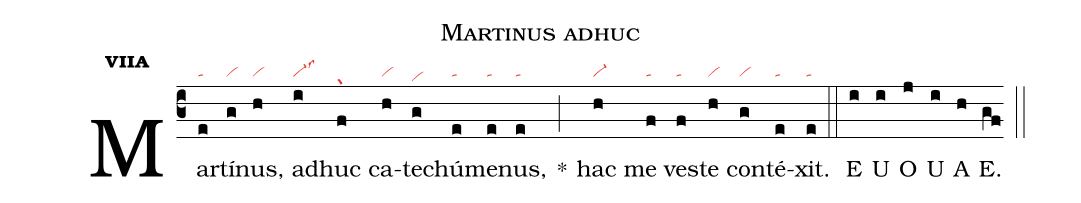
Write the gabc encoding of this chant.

name:Martinus adhuc;
office-part:an;
mode:7a;
nabc-lines:1;
%%
initial-style: 1;
name:Martinus adhuc;
mode: 7;
office-part: Antiphona;
annotation: Ant.;
annotation: vii a;
nabc-lines:1;
%%
(c3) Mar(e|ta)tí(g|vi)nus,(h|vi) ad(i|vi-lss3)huc(f|grhd) ca(h|vi)te(g|vihd)chú(e|ta)me(e|ta)nus,(e|ta) <sp>*</sp>(;) hac(h|vi-) me(f|ta) ves(f|ta)te(h|vi) con(g|vi)té(e|ta)xit.(e|ta) (::)
<eu> E(i) U(i) O(j) U(i) A(h) E.(gf) </eu>(::)
